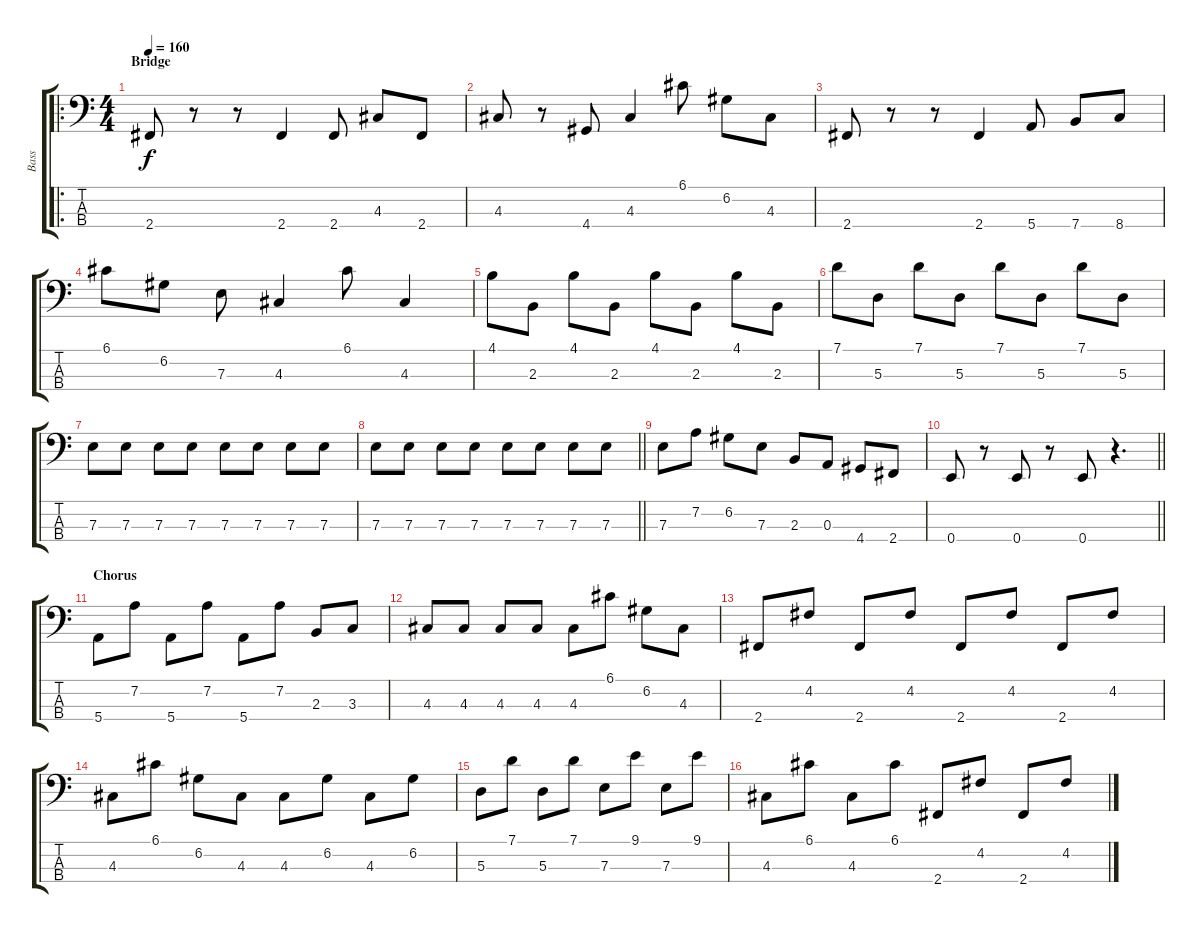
\track ("Bass" "Bass") {instrument electricbassfinger}
\staff {score tabs}
\tuning (G2 D2 A1 E1) {hide}
\ro
\ts (4 4)
\section ("" "Bridge")
\tempo 160
\clef f4
\ks c
2.4.8{dy f} r.8 r.8 2.4.4 2.4.8 4.3.8 2.4.8 |
4.3.8 r.8 4.4.8 4.3.4 6.1.8 6.2.8 4.3.8 |
2.4.8 r.8 r.8 2.4.4 5.4.8 7.4.8 8.4.8 |
6.1.8 6.2.8 7.3.8 4.3.4 6.1.8 4.3.4 |
4.1.8 2.3.8 4.1.8 2.3.8 4.1.8 2.3.8 4.1.8 2.3.8 |
7.1.8 5.3.8 7.1.8 5.3.8 7.1.8 5.3.8 7.1.8 5.3.8 |
7.3.8 7.3.8 7.3.8 7.3.8 7.3.8 7.3.8 7.3.8 7.3.8 |
\barLineRight lightlight
7.3.8 7.3.8 7.3.8 7.3.8 7.3.8 7.3.8 7.3.8 7.3.8 |
7.3.8 7.2.8 6.2.8 7.3.8 2.3.8 0.3.8 4.4.8 2.4.8 |
\barLineRight lightlight
0.4.8 r.8 0.4.8 r.8 0.4.8 r.4{d} |
\section ("" "Chorus")
5.4.8 7.2.8 5.4.8 7.2.8 5.4.8 7.2.8 2.3.8 3.3.8 |
4.3.8 4.3.8 4.3.8 4.3.8 4.3.8 6.1.8 6.2.8 4.3.8 |
2.4.8 4.2.8 2.4.8 4.2.8 2.4.8 4.2.8 2.4.8 4.2.8 |
4.3.8 6.1.8 6.2.8 4.3.8 4.3.8 6.2.8 4.3.8 6.2.8 |
5.3.8 7.1.8 5.3.8 7.1.8 7.3.8 9.1.8 7.3.8 9.1.8 |
4.3.8 6.1.8 4.3.8 6.1.8 2.4.8 4.2.8 2.4.8 4.2.8
